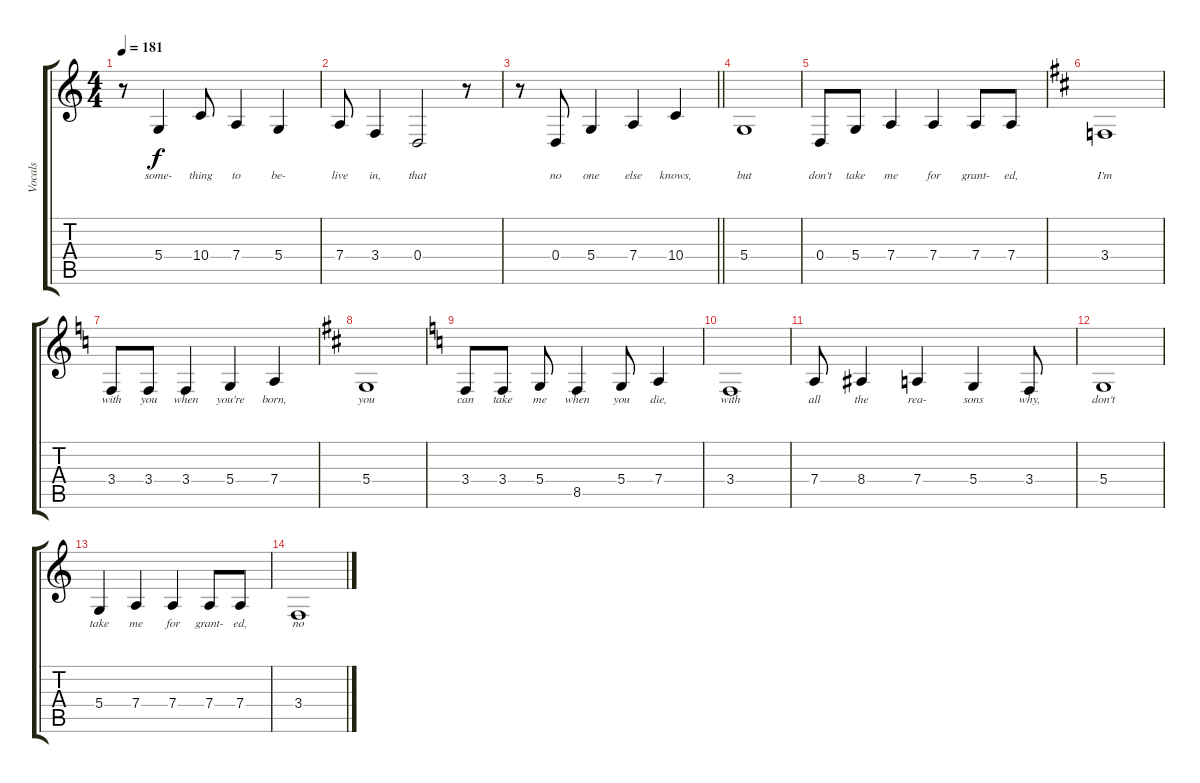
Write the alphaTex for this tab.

\track ("Vocals" "Vocals") {instrument acousticgrandpiano}
\staff {score tabs}
\tuning (E4 B3 G3 D3 A2 E2) {hide}
\ts (4 4)
\tempo 181
\clef g2
\ks c
r.8{dy f} 5.4.4{lyrics (0 "some-") lyrics (1 "") lyrics (2 "") lyrics (3 "") lyrics (4 "")} 10.4.8{lyrics (0 "thing") lyrics (1 "") lyrics (2 "") lyrics (3 "") lyrics (4 "")} 7.4.4{lyrics (0 "to") lyrics (1 "") lyrics (2 "") lyrics (3 "") lyrics (4 "")} 5.4.4{lyrics (0 "be-") lyrics (1 "") lyrics (2 "") lyrics (3 "") lyrics (4 "")} |
7.4.8{lyrics (0 "live") lyrics (1 "") lyrics (2 "") lyrics (3 "") lyrics (4 "")} 3.4.4{lyrics (0 "in,") lyrics (1 "") lyrics (2 "") lyrics (3 "") lyrics (4 "")} 0.4.2{lyrics (0 "that") lyrics (1 "") lyrics (2 "") lyrics (3 "") lyrics (4 "")} r.8 |
\barLineRight lightlight
r.8 0.4.8{lyrics (0 "no") lyrics (1 "") lyrics (2 "") lyrics (3 "") lyrics (4 "")} 5.4.4{lyrics (0 "one") lyrics (1 "") lyrics (2 "") lyrics (3 "") lyrics (4 "")} 7.4.4{lyrics (0 "else") lyrics (1 "") lyrics (2 "") lyrics (3 "") lyrics (4 "")} 10.4.4{lyrics (0 "knows,") lyrics (1 "") lyrics (2 "") lyrics (3 "") lyrics (4 "")} |
5.4.1{lyrics (0 "but") lyrics (1 "") lyrics (2 "") lyrics (3 "") lyrics (4 "")} |
0.4.8{lyrics (0 "don't") lyrics (1 "") lyrics (2 "") lyrics (3 "") lyrics (4 "")} 5.4.8{lyrics (0 "take") lyrics (1 "") lyrics (2 "") lyrics (3 "") lyrics (4 "")} 7.4.4{lyrics (0 "me") lyrics (1 "") lyrics (2 "") lyrics (3 "") lyrics (4 "")} 7.4.4{lyrics (0 "for") lyrics (1 "") lyrics (2 "") lyrics (3 "") lyrics (4 "")} 7.4.8{lyrics (0 "grant-") lyrics (1 "") lyrics (2 "") lyrics (3 "") lyrics (4 "")} 7.4.8{lyrics (0 "ed,") lyrics (1 "") lyrics (2 "") lyrics (3 "") lyrics (4 "")} |
\ks d
3.4.1{lyrics (0 "I'm") lyrics (1 "") lyrics (2 "") lyrics (3 "") lyrics (4 "")} |
\ks c
3.4.8{lyrics (0 "with") lyrics (1 "") lyrics (2 "") lyrics (3 "") lyrics (4 "")} 3.4.8{lyrics (0 "you") lyrics (1 "") lyrics (2 "") lyrics (3 "") lyrics (4 "")} 3.4.4{lyrics (0 "when") lyrics (1 "") lyrics (2 "") lyrics (3 "") lyrics (4 "")} 5.4.4{lyrics (0 "you're") lyrics (1 "") lyrics (2 "") lyrics (3 "") lyrics (4 "")} 7.4.4{lyrics (0 "born,") lyrics (1 "") lyrics (2 "") lyrics (3 "") lyrics (4 "")} |
\ks d
5.4.1{lyrics (0 "you") lyrics (1 "") lyrics (2 "") lyrics (3 "") lyrics (4 "")} |
\ks c
3.4.8{lyrics (0 "can") lyrics (1 "") lyrics (2 "") lyrics (3 "") lyrics (4 "")} 3.4.8{lyrics (0 "take") lyrics (1 "") lyrics (2 "") lyrics (3 "") lyrics (4 "")} 5.4.8{lyrics (0 "me") lyrics (1 "") lyrics (2 "") lyrics (3 "") lyrics (4 "")} 8.5.4{lyrics (0 "when") lyrics (1 "") lyrics (2 "") lyrics (3 "") lyrics (4 "")} 5.4.8{lyrics (0 "you") lyrics (1 "") lyrics (2 "") lyrics (3 "") lyrics (4 "")} 7.4.4{lyrics (0 "die,") lyrics (1 "") lyrics (2 "") lyrics (3 "") lyrics (4 "")} |
3.4.1{lyrics (0 "with") lyrics (1 "") lyrics (2 "") lyrics (3 "") lyrics (4 "")} |
7.4.8{lyrics (0 "all") lyrics (1 "") lyrics (2 "") lyrics (3 "") lyrics (4 "")} 8.4.4{lyrics (0 "the") lyrics (1 "") lyrics (2 "") lyrics (3 "") lyrics (4 "")} 7.4.4{lyrics (0 "rea-") lyrics (1 "") lyrics (2 "") lyrics (3 "") lyrics (4 "")} 5.4.4{lyrics (0 "sons") lyrics (1 "") lyrics (2 "") lyrics (3 "") lyrics (4 "")} 3.4.8{lyrics (0 "why,") lyrics (1 "") lyrics (2 "") lyrics (3 "") lyrics (4 "")} |
5.4.1{lyrics (0 "don't") lyrics (1 "") lyrics (2 "") lyrics (3 "") lyrics (4 "")} |
5.4.4{lyrics (0 "take") lyrics (1 "") lyrics (2 "") lyrics (3 "") lyrics (4 "")} 7.4.4{lyrics (0 "me") lyrics (1 "") lyrics (2 "") lyrics (3 "") lyrics (4 "")} 7.4.4{lyrics (0 "for") lyrics (1 "") lyrics (2 "") lyrics (3 "") lyrics (4 "")} 7.4.8{lyrics (0 "grant-") lyrics (1 "") lyrics (2 "") lyrics (3 "") lyrics (4 "")} 7.4.8{lyrics (0 "ed,") lyrics (1 "") lyrics (2 "") lyrics (3 "") lyrics (4 "")} |
3.4.1{lyrics (0 "no") lyrics (1 "") lyrics (2 "") lyrics (3 "") lyrics (4 "")}
